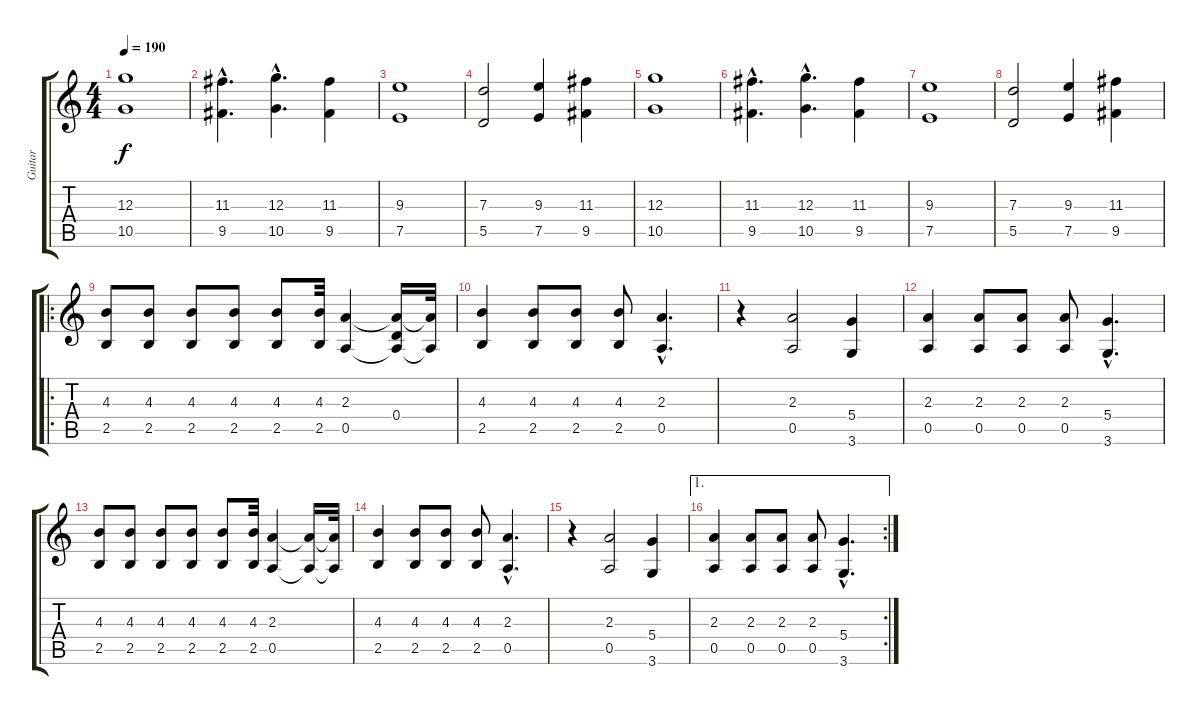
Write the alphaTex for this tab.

\track ("Guitar" "Guitar") {instrument distortionguitar}
\staff {score tabs}
\tuning (E4 B3 G3 D3 A2 E2) {hide}
\ts (4 4)
\tempo 190
\clef g2
\ks c
(12.3 10.5).1{dy f} |
(11.3{hac} 9.5{hac}).4{d} (12.3{hac} 10.5{hac}).4{d} (11.3 9.5).4 |
(9.3 7.5).1 |
(7.3 5.5).2 (9.3 7.5).4 (11.3 9.5).4 |
(12.3 10.5).1 |
(11.3{hac} 9.5{hac}).4{d} (12.3{hac} 10.5{hac}).4{d} (11.3 9.5).4 |
(9.3 7.5).1 |
(7.3 5.5).2 (9.3 7.5).4 (11.3 9.5).4 |
\ro
(4.3 2.5).8 (4.3 2.5).8 (4.3 2.5).8 (4.3 2.5).8 (4.3 2.5).8 (4.3 2.5).32 (2.3 0.5).4 (2.3{t} 0.4 0.5{t}).16 (2.3{t} 0.5{t}).32 |
(4.3 2.5).4 (4.3 2.5).8 (4.3 2.5).8 (4.3 2.5).8 (2.3{hac} 0.5{hac}).4{d} |
r.4 (2.3 0.5).2 (5.4 3.6).4 |
(2.3 0.5).4 (2.3 0.5).8 (2.3 0.5).8 (2.3 0.5).8 (5.4{hac} 3.6{hac}).4{d} |
(4.3 2.5).8 (4.3 2.5).8 (4.3 2.5).8 (4.3 2.5).8 (4.3 2.5).8 (4.3 2.5).32 (2.3 0.5).4 (2.3{t} 0.5{t}).16 (2.3{t} 0.5{t}).32 |
(4.3 2.5).4 (4.3 2.5).8 (4.3 2.5).8 (4.3 2.5).8 (2.3{hac} 0.5{hac}).4{d} |
r.4 (2.3 0.5).2 (5.4 3.6).4 |
\ae 1
\rc 2
(2.3 0.5).4 (2.3 0.5).8 (2.3 0.5).8 (2.3 0.5).8 (5.4{hac} 3.6{hac}).4{d}
